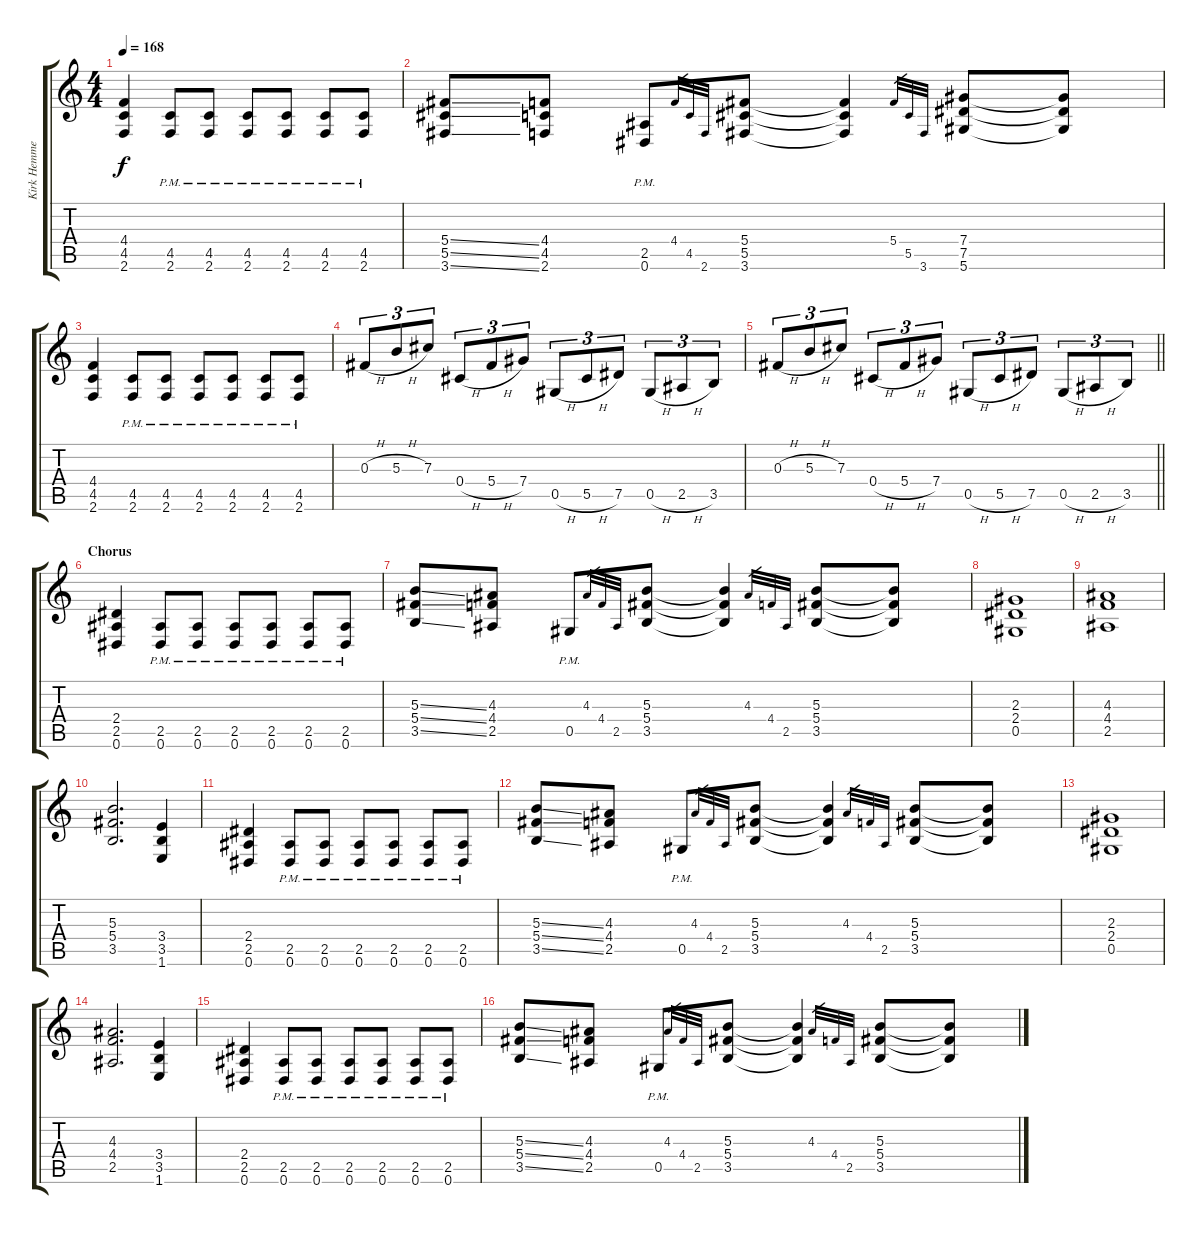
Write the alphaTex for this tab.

\track ("Kirk Hemmett" "Kirk Hemme") {instrument distortionguitar}
\staff {score tabs}
\tuning (Eb4 Bb3 Gb3 Db3 Ab2 Eb2) {hide}
\ts (4 4)
\tempo 168
\clef g2
\ks c
(4.4 4.5 2.6).4{dy f} (4.5{pm} 2.6{pm}).8 (4.5{pm} 2.6{pm}).8 (4.5{pm} 2.6{pm}).8 (4.5{pm} 2.6{pm}).8 (4.5{pm} 2.6{pm}).8 (4.5{pm} 2.6{pm}).8 |
(5.4{ss} 5.5{ss} 3.6{ss}).8 (4.4 4.5 2.6).8 (2.5{pm} 0.6{pm}).8 4.4.32{gr} 4.5.32{gr} 2.6.32{gr} (5.4 5.5 3.6).8 (5.4{t} 5.5{t} 3.6{t}).4 5.4.32{gr} 5.5.32{gr} 3.6.32{gr} (7.4 7.5 5.6).8 (7.4{t} 7.5{t} 5.6{t}).8 |
(4.4 4.5 2.6).4 (4.5{pm} 2.6{pm}).8 (4.5{pm} 2.6{pm}).8 (4.5{pm} 2.6{pm}).8 (4.5{pm} 2.6{pm}).8 (4.5{pm} 2.6{pm}).8 (4.5{pm} 2.6{pm}).8 |
0.3{h}.8{tu (3 2)} 5.3{h}.8{tu (3 2)} 7.3.8{tu (3 2)} 0.4{h}.8{tu (3 2)} 5.4{h}.8{tu (3 2)} 7.4.8{tu (3 2)} 0.5{h}.8{tu (3 2)} 5.5{h}.8{tu (3 2)} 7.5.8{tu (3 2)} 0.5{h}.8{tu (3 2)} 2.5{h}.8{tu (3 2)} 3.5.8{tu (3 2)} |
\barLineRight lightlight
0.3{h}.8{tu (3 2)} 5.3{h}.8{tu (3 2)} 7.3.8{tu (3 2)} 0.4{h}.8{tu (3 2)} 5.4{h}.8{tu (3 2)} 7.4.8{tu (3 2)} 0.5{h}.8{tu (3 2)} 5.5{h}.8{tu (3 2)} 7.5.8{tu (3 2)} 0.5{h}.8{tu (3 2)} 2.5{h}.8{tu (3 2)} 3.5.8{tu (3 2)} |
\section ("" "Chorus")
(2.4 2.5 0.6).4 (2.5{pm} 0.6{pm}).8 (2.5{pm} 0.6{pm}).8 (2.5{pm} 0.6{pm}).8 (2.5{pm} 0.6{pm}).8 (2.5{pm} 0.6{pm}).8 (2.5{pm} 0.6{pm}).8 |
(5.3{ss} 5.4{ss} 3.5{ss}).8 (4.3 4.4 2.5).8 0.5{pm}.8 4.3.32{gr} 4.4.32{gr} 2.5.32{gr} (5.3 5.4 3.5).8 (5.3{t} 5.4{t} 3.5{t}).4 4.3.32{gr} 4.4.32{gr} 2.5.32{gr} (5.3 5.4 3.5).8 (5.3{t} 5.4{t} 3.5{t}).8 |
(2.3 2.4 0.5).1 |
(4.3 4.4 2.5).1 |
(5.3 5.4 3.5).2{d} (3.4 3.5 1.6).4 |
(2.4 2.5 0.6).4 (2.5{pm} 0.6{pm}).8 (2.5{pm} 0.6{pm}).8 (2.5{pm} 0.6{pm}).8 (2.5{pm} 0.6{pm}).8 (2.5{pm} 0.6{pm}).8 (2.5{pm} 0.6{pm}).8 |
(5.3{ss} 5.4{ss} 3.5{ss}).8 (4.3 4.4 2.5).8 0.5{pm}.8 4.3.32{gr} 4.4.32{gr} 2.5.32{gr} (5.3 5.4 3.5).8 (5.3{t} 5.4{t} 3.5{t}).4 4.3.32{gr} 4.4.32{gr} 2.5.32{gr} (5.3 5.4 3.5).8 (5.3{t} 5.4{t} 3.5{t}).8 |
(2.3 2.4 0.5).1 |
(4.3 4.4 2.5).2{d} (3.4 3.5 1.6).4 |
(2.4 2.5 0.6).4 (2.5{pm} 0.6{pm}).8 (2.5{pm} 0.6{pm}).8 (2.5{pm} 0.6{pm}).8 (2.5{pm} 0.6{pm}).8 (2.5{pm} 0.6{pm}).8 (2.5{pm} 0.6{pm}).8 |
(5.3{ss} 5.4{ss} 3.5{ss}).8 (4.3 4.4 2.5).8 0.5{pm}.8 4.3.32{gr} 4.4.32{gr} 2.5.32{gr} (5.3 5.4 3.5).8 (5.3{t} 5.4{t} 3.5{t}).4 4.3.32{gr} 4.4.32{gr} 2.5.32{gr} (5.3 5.4 3.5).8 (5.3{t} 5.4{t} 3.5{t}).8
